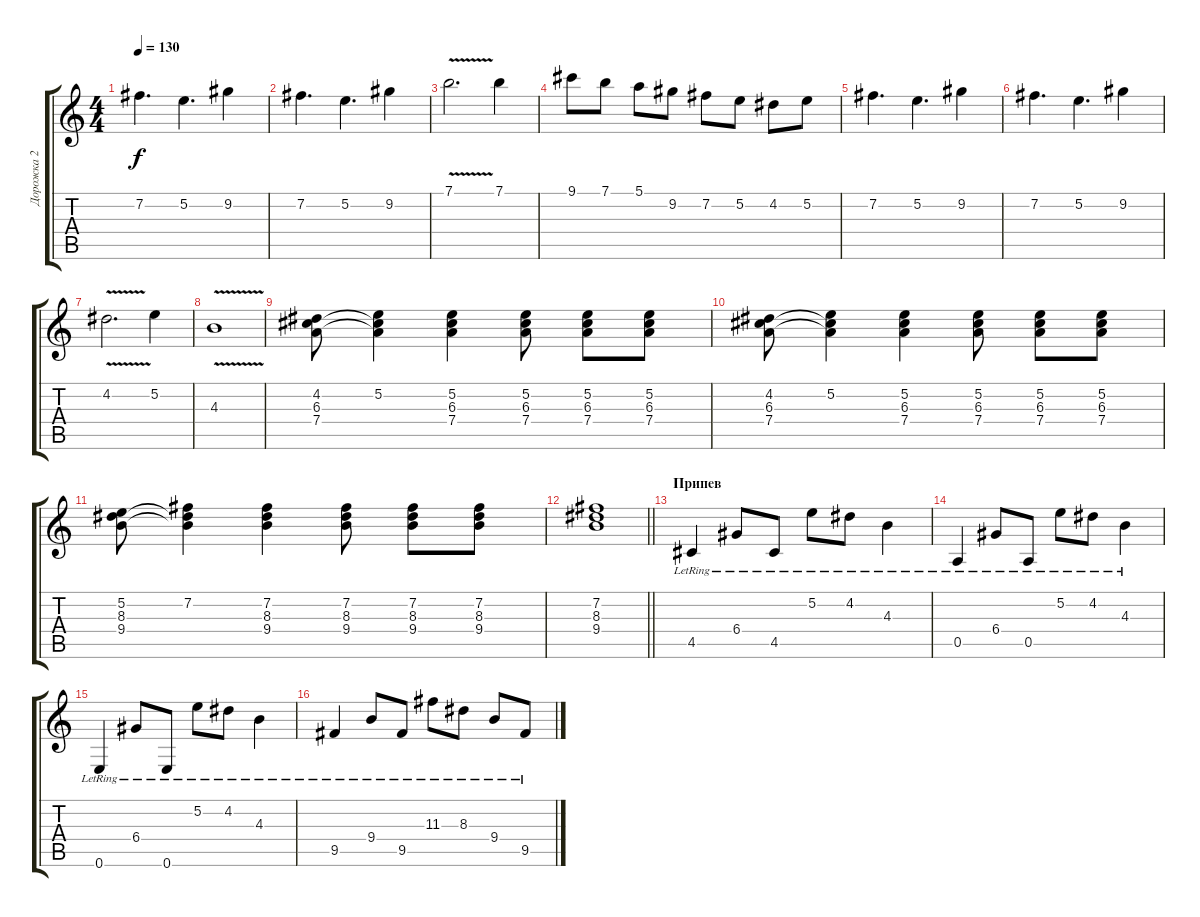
\track ("Дорожка 2" "Дорожка 2") {instrument electricguitarclean}
\staff {score tabs}
\tuning (E4 B3 G3 D3 A2 E2) {hide}
\ts (4 4)
\tempo 130
\clef g2
\ks c
7.2.4{d dy f} 5.2.4{d} 9.2.4 |
7.2.4{d} 5.2.4{d} 9.2.4 |
7.1{v}.2{d} 7.1.4 |
9.1.8 7.1.8 5.1.8 9.2.8 7.2.8 5.2.8 4.2.8 5.2.8 |
7.2.4{d} 5.2.4{d} 9.2.4 |
7.2.4{d} 5.2.4{d} 9.2.4 |
4.2{v}.2{d} 5.2.4 |
4.3{v}.1 |
(4.2 6.3 7.4).8 (5.2 6.3{t} 7.4{t}).4 (5.2 6.3 7.4).4 (5.2 6.3 7.4).8 (5.2 6.3 7.4).8 (5.2 6.3 7.4).8 |
(4.2 6.3 7.4).8 (5.2 6.3{t} 7.4{t}).4 (5.2 6.3 7.4).4 (5.2 6.3 7.4).8 (5.2 6.3 7.4).8 (5.2 6.3 7.4).8 |
(5.2 8.3 9.4).8 (7.2 8.3{t} 9.4{t}).4 (7.2 8.3 9.4).4 (7.2 8.3 9.4).8 (7.2 8.3 9.4).8 (7.2 8.3 9.4).8 |
\barLineRight lightlight
(7.2 8.3 9.4).1 |
\section ("" "Припев")
4.5{lr}.4 6.4{lr}.8 4.5{lr}.8 5.2{lr}.8 4.2{lr}.8 4.3{lr}.4 |
0.5{lr}.4 6.4{lr}.8 0.5{lr}.8 5.2{lr}.8 4.2{lr}.8 4.3{lr}.4 |
0.6{lr}.4 6.4{lr}.8 0.6{lr}.8 5.2{lr}.8 4.2{lr}.8 4.3{lr}.4 |
9.5{lr}.4 9.4{lr}.8 9.5{lr}.8 11.3{lr}.8 8.3{lr}.8 9.4{lr}.8 9.5{lr}.8
